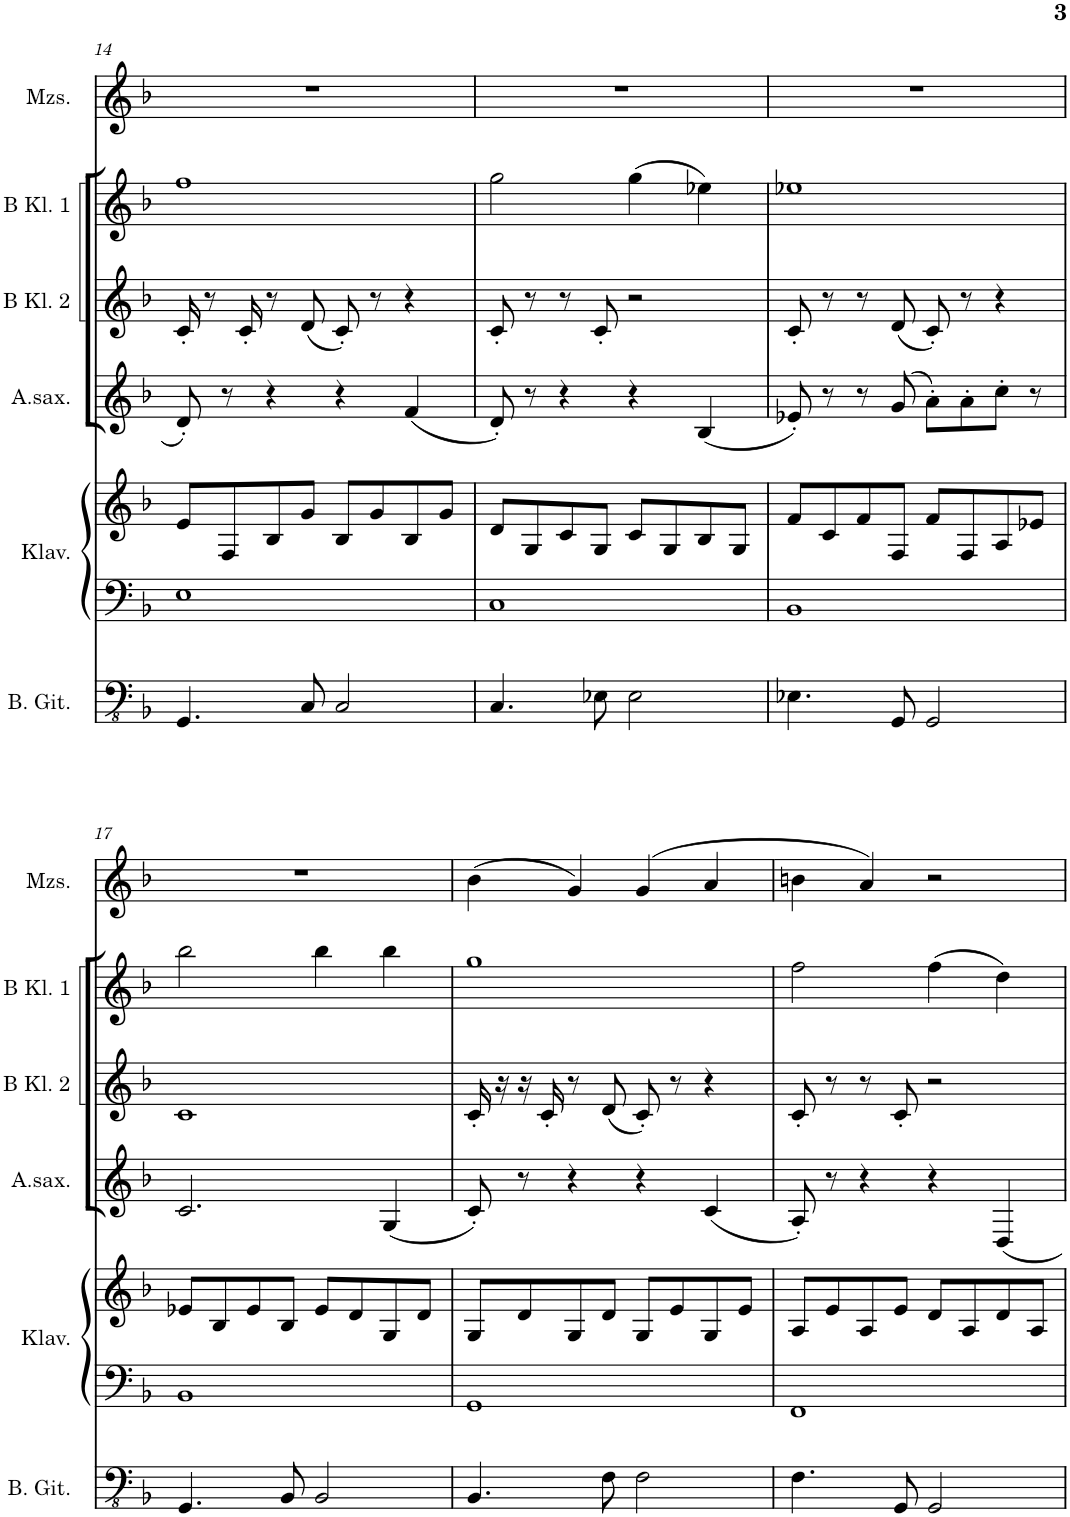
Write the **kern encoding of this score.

**kern	**kern	**kern	**kern	**kern	**kern	**kern
*part6	*part5	*part5	*part4	*part3	*part2	*part1
*staff7	*staff6	*staff5	*staff4	*staff3	*staff2	*staff1
*I"Bass Gitarre	*I"Klavier	*	*I"Altsaxophon	*I"Klarinette in B 2	*I"Klarinette in B 1	*I"Mezzosopran
*I'B. Git.	*I'Klav.	*	*I'A.sax.	*	*	*I'Mzs.
!!LO:PB:g=z
*clefFv4	*clefF4	*clefG2	*clefG2	*clefG2	*clefG2	*clefG2
*	*	*	*ITrd5c9	*ITrd1c2	*ITrd1c2	*
*k[b-]	*k[b-]	*k[b-]	*k[b-]	*k[b-]	*k[b-]	*k[b-]
*M4/4	*M4/4	*M4/4	*M4/4	*M4/4	*M4/4	*M4/4
=14	=14	=14	=14	=14	=14	=14
4.GGG/	1E	8e/L	8d'/	16c'/	1ff	1r
.	.	.	.	8r	.	.
.	.	8F/	8r	.	.	.
.	.	.	.	16c'/	.	.
.	.	8B-/	4r	8r	.	.
8CC/	.	8g/J	.	(8d/	.	.
2CC/	.	8B-/L	4r	8c'/)	.	.
.	.	8g/	.	8r	.	.
.	.	8B-/	(4f/	4r	.	.
.	.	8g/J	.	.	.	.
=15	=15	=15	=15	=15	=15	=15
4.CC/	1C	8d/L	8d'/)	8c'/	2gg\	1r
.	.	8G/	8r	8r	.	.
.	.	8c/	4r	8r	.	.
8EE-X\	.	8G/J	.	8c'/	.	.
2EE-\	.	8c/L	4r	2r	(4gg\	.
.	.	8G/	.	.	.	.
.	.	8B-/	(4B-/	.	4ee-X\)	.
.	.	8G/J	.	.	.	.
=16	=16	=16	=16	=16	=16	=16
4.EE-X\	1BB-	8f/L	8e-X'/)	8c'/	1ee-X	1r
.	.	8c/	8r	8r	.	.
.	.	8f/	8r	8r	.	.
8GGG/	.	8F/J	(8g/	(8d/	.	.
2GGG/	.	8f/L	8a'\L)	8c'/)	.	.
.	.	8F/	8a'\	8r	.	.
.	.	8A/	8cc'\J	4r	.	.
.	.	8e-X/J	8r	.	.	.
!!LO:LB:g=z
=17	=17	=17	=17	=17	=17	=17
4.GGG/	1BB-	8e-X/L	2.c/	1c	2bb-\	1r
.	.	8B-/	.	.	.	.
.	.	8e-/	.	.	.	.
8BBB-/	.	8B-/J	.	.	.	.
2BBB-/	.	8e-/L	.	.	4bb-\	.
.	.	8d/	.	.	.	.
.	.	8G/	(4G/	.	4bb-\	.
.	.	8d/J	.	.	.	.
=18	=18	=18	=18	=18	=18	=18
4.BBB-/	1GG	8G/L	8c'/)	16c'/	1gg	(4b-\
.	.	.	.	16r	.	.
.	.	8d/	8r	16r	.	.
.	.	.	.	16c'/	.	.
.	.	8G/	4r	8r	.	4g/)
8FF\	.	8d/J	.	(8d/	.	.
2FF\	.	8G/L	4r	8c'/)	.	(4g/
.	.	8e/	.	8r	.	.
.	.	8G/	(4c/	4r	.	4a/
.	.	8e/J	.	.	.	.
=19	=19	=19	=19	=19	=19	=19
4.FF\	1FF	8A/L	8A'/)	8c'/	2ff\	4bn\
.	.	8e/	8r	8r	.	.
.	.	8A/	4r	8r	.	4a/)
8GGG/	.	8e/J	.	8c'/	.	.
2GGG/	.	8d/L	4r	2r	(4ff\	2r
.	.	8A/	.	.	.	.
.	.	8d/	4D/	.	4dd\)	.
.	.	8A/J	.	.	.	.
=	=	=	=	=	=	=
*-	*-	*-	*-	*-	*-	*-
